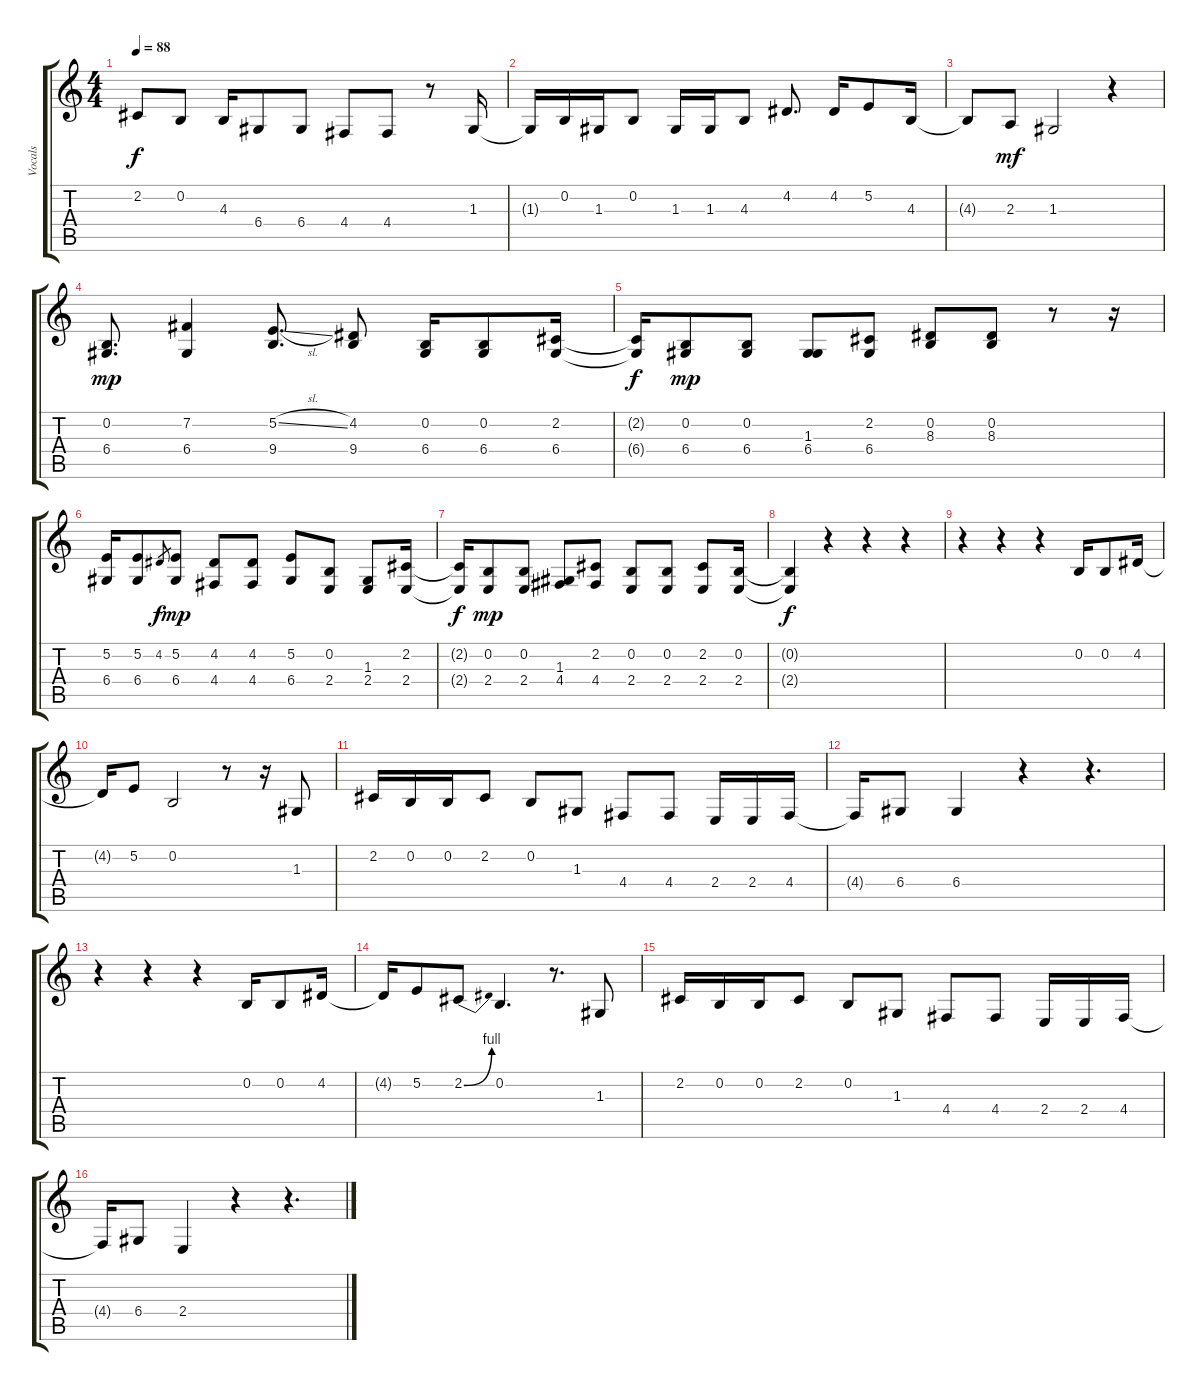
\track ("Vocals" "Vocals") {instrument oboe}
\staff {score tabs}
\tuning (E4 B3 G3 D3 A2 E2) {hide}
\ts (4 4)
\tempo 88
\clef g2
\ks c
2.2{t}.8{dy f} 0.2.8 4.3.16 6.4.8 6.4.8 4.4.8 4.4.8 r.8 1.3.16 |
1.3{t}.16 0.2.16 1.3.16 0.2.8 1.3.16 1.3.16 4.3.8 4.2.8{d} 4.2.16 5.2.8 4.3.16 |
4.3{t}.8 2.3.8{dy mf} 1.3.2 r.4 |
(0.2 6.4).8{d dy mp} (7.2 6.4).4 (5.2{sl} 9.4).8{d} (4.2 9.4).8 (0.2 6.4).16 (0.2 6.4).8 (2.2 6.4).16 |
(2.2{t} 6.4{t}).16{dy f} (0.2 6.4).8{dy mp} (0.2 6.4).8 (1.3 6.4).8 (2.2 6.4).8 (0.2 8.3).8 (0.2 8.3).8 r.8 r.16 |
(5.2 6.4).16 (5.2 6.4).8 4.2.8{gr dy f} (5.2 6.4).8{dy mp} (4.2 4.4).8 (4.2 4.4).8 (5.2 6.4).8 (0.2 2.4).8 (1.3 2.4).8 (2.2 2.4).16 |
(2.2{t} 2.4{t}).16{dy f} (0.2 2.4).8{dy mp} (0.2 2.4).8 (1.3 4.4).8 (2.2 4.4).8 (0.2 2.4).8 (0.2 2.4).8 (2.2 2.4).8 (0.2 2.4).16 |
(0.2{t} 2.4{t}).4{dy f} r.4 r.4 r.4 |
r.4 r.4 r.4 0.2.16 0.2.8 4.2.16 |
4.2{t}.16 5.2.8 0.2.2 r.8 r.16 1.3.8 |
2.2.16 0.2.16 0.2.16 2.2.8 0.2.8 1.3.8 4.4.8 4.4.8 2.4.16 2.4.16 4.4.16 |
4.4{t}.16 6.4.8 6.4.4 r.4 r.4{d} |
r.4 r.4 r.4 0.2.16 0.2.8 4.2.16 |
4.2{t}.16 5.2.8 2.2{be (bend 0 0 60 4)}.8 0.2.4{d} r.8{d} 1.3.8 |
2.2.16 0.2.16 0.2.16 2.2.8 0.2.8 1.3.8 4.4.8 4.4.8 2.4.16 2.4.16 4.4.16 |
4.4{t}.16 6.4.8 2.4.4 r.4 r.4{d}
